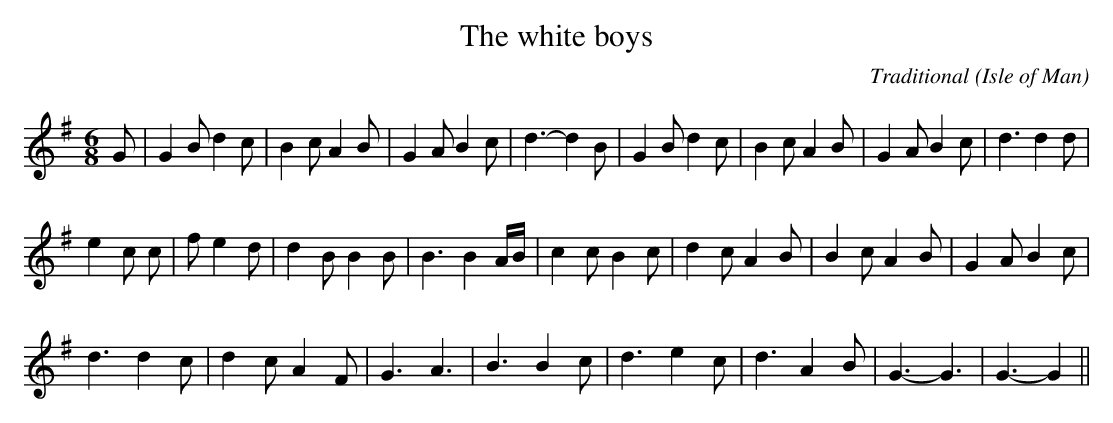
X:1
T:The white boys
C:Traditional
O:Isle of Man
M:6/8
K:G
G|G2B d2c|B2c A2B|G2A B2c|d3-d2 B|G2B d2c|B2c A2B|G2A B2c|d3 d2d|
e2c +f2c2+c|+c2g2+f e2d|d2B B2B|B3 B2A/B/|c2c B2c|d2c A2B|B2c A2B|G2A B2c|
d3 d2c|d2c A2F|G3 A3|B3 B2c|d3 e2c|d3 A2B|G3-G3|G3-G2||
